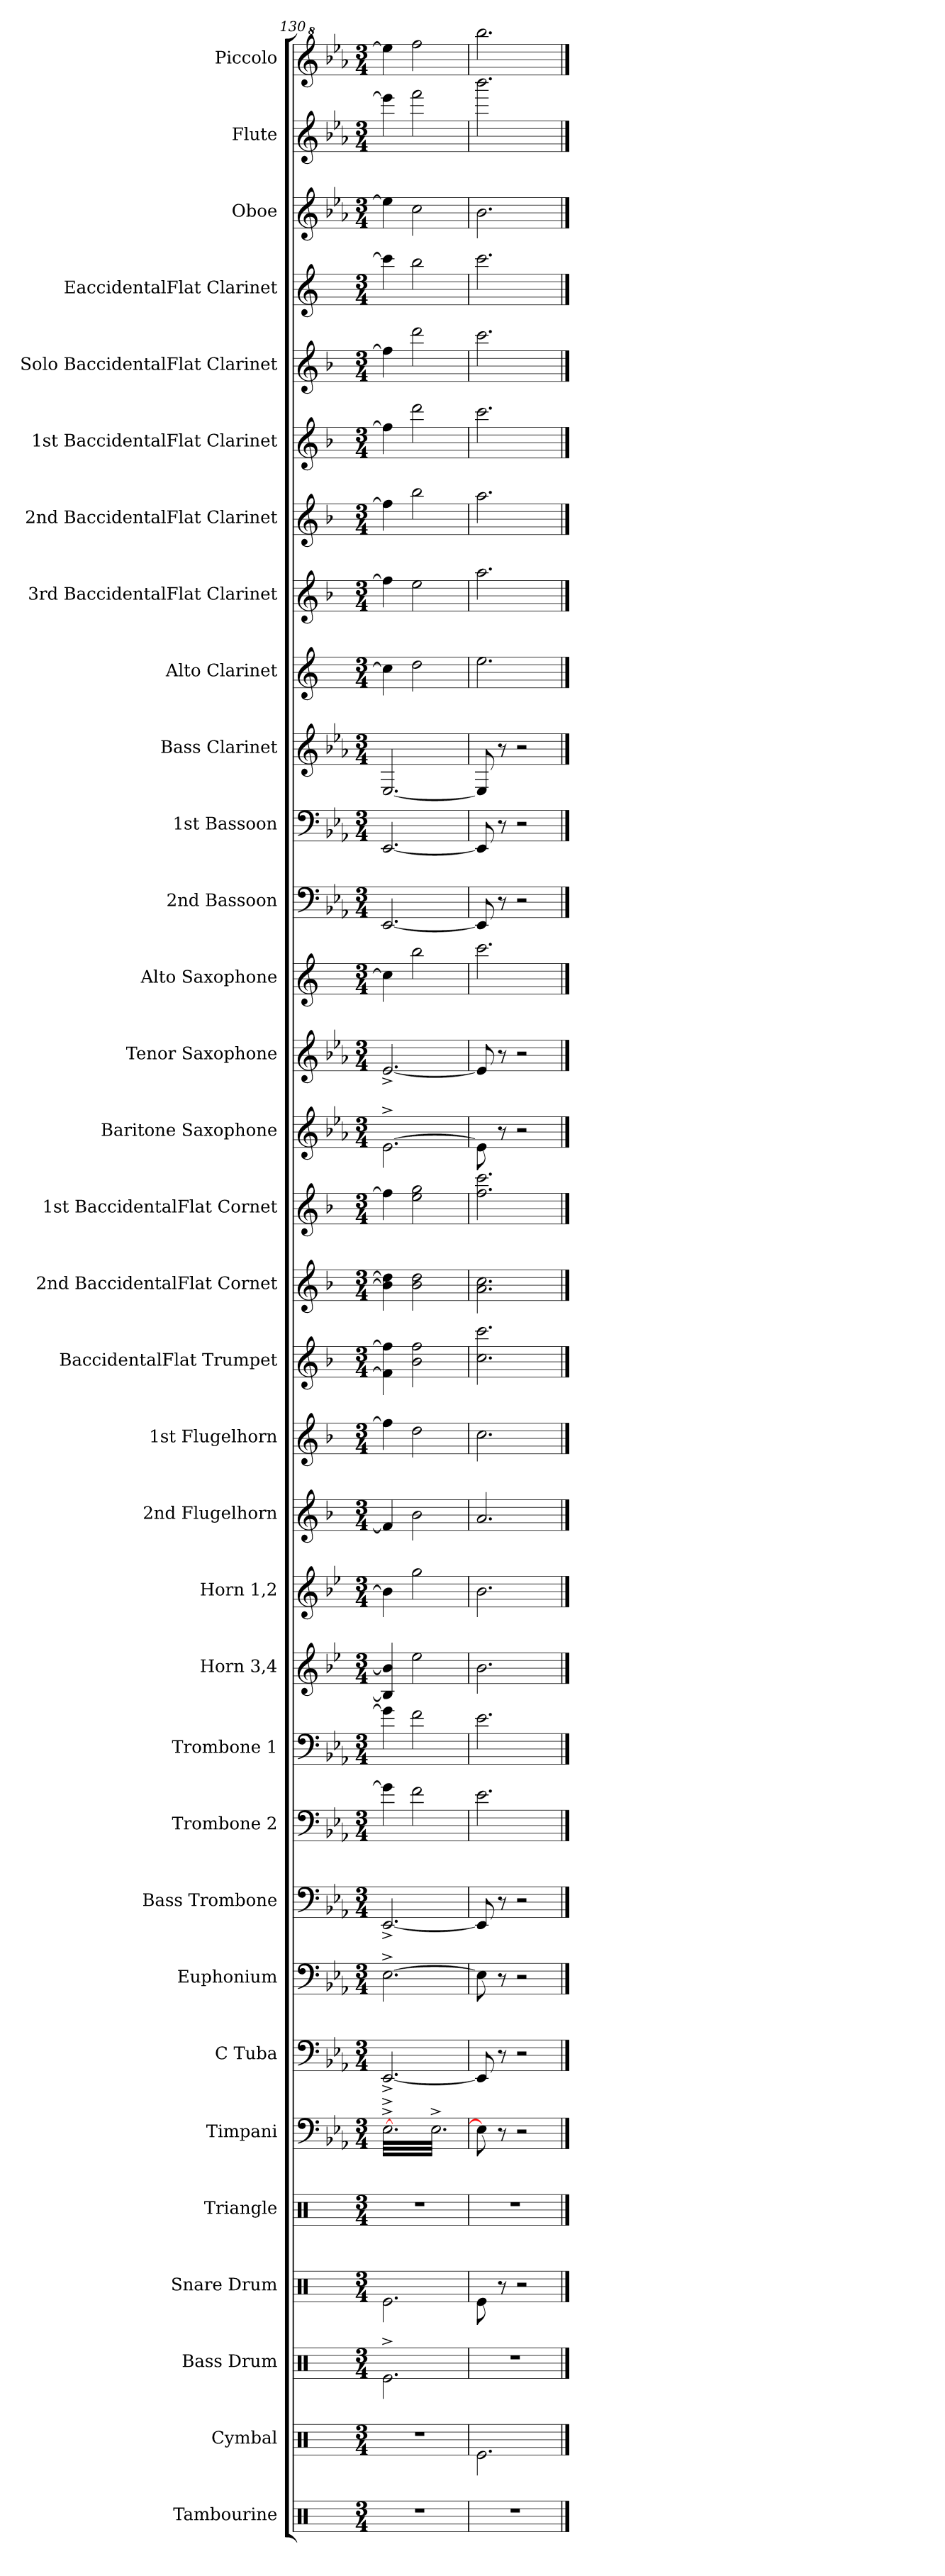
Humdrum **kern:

**kern	**kern	**kern	**kern	**kern	**kern	**kern	**kern	**kern	**kern	**kern	**kern	**kern	**kern	**kern	**kern	**kern	**kern	**kern	**kern	**kern	**kern	**kern	**kern	**kern	**kern	**kern	**kern	**kern	**kern	**kern	**kern	**kern
*part33	*part32	*part31	*part30	*part29	*part28	*part27	*part26	*part25	*part24	*part23	*part22	*part21	*part20	*part19	*part18	*part17	*part16	*part15	*part14	*part13	*part12	*part11	*part10	*part9	*part8	*part7	*part6	*part5	*part4	*part3	*part2	*part1
*staff33	*staff32	*staff31	*staff30	*staff29	*staff28	*staff27	*staff26	*staff25	*staff24	*staff23	*staff22	*staff21	*staff20	*staff19	*staff18	*staff17	*staff16	*staff15	*staff14	*staff13	*staff12	*staff11	*staff10	*staff9	*staff8	*staff7	*staff6	*staff5	*staff4	*staff3	*staff2	*staff1
*I"Tambourine	*I"Cymbal	*I"Bass Drum	*I"Snare Drum	*I"Triangle	*I"Timpani	*I"C Tuba	*I"Euphonium	*I"Bass Trombone	*I"Trombone 2	*I"Trombone 1	*I"Horn 3,4	*I"Horn 1,2	*I"2nd Flugelhorn	*I"1st Flugelhorn	*I"BaccidentalFlat Trumpet	*I"2nd BaccidentalFlat Cornet	*I"1st BaccidentalFlat Cornet	*I"Baritone Saxophone	*I"Tenor Saxophone	*I"Alto Saxophone	*I"2nd Bassoon	*I"1st Bassoon	*I"Bass Clarinet	*I"Alto Clarinet	*I"3rd BaccidentalFlat Clarinet	*I"2nd BaccidentalFlat Clarinet	*I"1st BaccidentalFlat Clarinet	*I"Solo BaccidentalFlat Clarinet	*I"EaccidentalFlat Clarinet	*I"Oboe	*I"Flute	*I"Piccolo
*I'Tamb.	*I'Cym.	*I'B. Dr.	*I'Sn. Dr.	*I'Trgl.	*I'Timp.	*I'C Tu.	*I'Eu.	*I'B. Trb.	*I'Trb. 2	*I'Trb. 1	*I'Hn. 3,4	*I'Hn. 1,2	*I'2nd Flghn.	*I'1st Flghn.	*I'BaccidentalFlat Tpt.	*I'2nd BaccidentalFlat Cnt.	*I'1st BaccidentalFlat Cnt.	*I'Bar. Sax.	*I'T. Sax.	*I'A. Sax.	*I'2nd Bsn.	*I'1st Bsn.	*I'B. Cl.	*I'A. Cl.	*I'3rd BaccidentalFlat Cl.	*I'2nd BaccidentalFlat Cl.	*I'1st BaccidentalFlat Cl.	*I'Solo BaccidentalFlat Cl.	*I'EaccidentalFlat Cl.	*I'Ob.	*I'Fl.	*I'Picc.
*clefX	*clefX	*clefX	*clefX	*clefX	*clefF4	*clefF4	*clefF4	*clefF4	*clefF4	*clefF4	*clefG2	*clefG2	*clefG2	*clefG2	*clefG2	*clefG2	*clefG2	*clefG2	*clefG2	*clefG2	*clefF4	*clefF4	*clefG2	*clefG2	*clefG2	*clefG2	*clefG2	*clefG2	*clefG2	*clefG2	*clefG2	*clefG^2
*	*	*	*	*	*	*	*	*	*	*	*ITrd4c7	*ITrd4c7	*ITrd1c2	*ITrd1c2	*ITrd1c2	*ITrd1c2	*ITrd1c2	*ITrd12c21	*ITrd8c14	*ITrd5c9	*	*	*ITrd8c14	*ITrd5c9	*ITrd1c2	*ITrd1c2	*ITrd1c2	*ITrd1c2	*ITrd-2c-3	*	*	*ITrd-7c-12
*k[]	*k[]	*k[]	*k[]	*k[]	*k[b-e-a-]	*k[b-e-a-]	*k[b-e-a-]	*k[b-e-a-]	*k[b-e-a-]	*k[b-e-a-]	*k[b-e-a-]	*k[b-e-a-]	*k[b-e-a-]	*k[b-e-a-]	*k[b-e-a-]	*k[b-e-a-]	*k[b-e-a-]	*k[b-e-a-]	*k[b-e-a-]	*k[b-e-a-]	*k[b-e-a-]	*k[b-e-a-]	*k[b-e-a-]	*k[b-e-a-]	*k[b-e-a-]	*k[b-e-a-]	*k[b-e-a-]	*k[b-e-a-]	*k[b-e-a-]	*k[b-e-a-]	*k[b-e-a-]	*k[b-e-a-]
*M3/4	*M3/4	*M3/4	*M3/4	*M3/4	*M3/4	*M3/4	*M3/4	*M3/4	*M3/4	*M3/4	*M3/4	*M3/4	*M3/4	*M3/4	*M3/4	*M3/4	*M3/4	*M3/4	*M3/4	*M3/4	*M3/4	*M3/4	*M3/4	*M3/4	*M3/4	*M3/4	*M3/4	*M3/4	*M3/4	*M3/4	*M3/4	*M3/4
*MM65	*MM65	*MM65	*MM65	*MM65	*MM65	*MM65	*MM65	*MM65	*MM65	*MM65	*MM65	*MM65	*MM65	*MM65	*MM65	*MM65	*MM65	*MM65	*MM65	*MM65	*MM65	*MM65	*MM65	*MM65	*MM65	*MM65	*MM65	*MM65	*MM65	*MM65	*MM65	*MM65
=130	=130	=130	=130	=130	=130	=130	=130	=130	=130	=130	=130	=130	=130	=130	=130	=130	=130	=130	=130	=130	=130	=130	=130	=130	=130	=130	=130	=130	=130	=130	=130	=130
*	*	*	*	*	*tremolo	*	*	*	*	*	*	*	*	*	*	*	*	*	*	*	*	*	*	*	*	*	*	*	*	*	*	*
2.r	2.r	2.Re^\	2.Re\	2.r	[32E-^\LLL	[2.EE-^/	[2.E-^\	[2.EE-^/	4g\]	4g\]	4E-/] 4e-/]	4e-\]	4e-/]	4ee-\]	4e-\] 4ee-\]	4a-\] 4cc\]	4ee-\]	[2.E-^\	[2.E-^/	4e-\]	[2.EE-/	[2.EE-/	[2.EE-/	4e-\]	4ee-\]	4ee-\]	4ee-\]	4ee-\]	4eee-\]	4ee-\]	4eee-\]	4eeee-\]
.	.	.	.	.	32E-^\	.	.	.	.	.	.	.	.	.	.	.	.	.	.	.	.	.	.	.	.	.	.	.	.	.	.	.
.	.	.	.	.	32E-^\	.	.	.	.	.	.	.	.	.	.	.	.	.	.	.	.	.	.	.	.	.	.	.	.	.	.	.
.	.	.	.	.	32E-^\	.	.	.	.	.	.	.	.	.	.	.	.	.	.	.	.	.	.	.	.	.	.	.	.	.	.	.
.	.	.	.	.	32E-^\	.	.	.	.	.	.	.	.	.	.	.	.	.	.	.	.	.	.	.	.	.	.	.	.	.	.	.
.	.	.	.	.	32E-^\	.	.	.	.	.	.	.	.	.	.	.	.	.	.	.	.	.	.	.	.	.	.	.	.	.	.	.
.	.	.	.	.	32E-^\	.	.	.	.	.	.	.	.	.	.	.	.	.	.	.	.	.	.	.	.	.	.	.	.	.	.	.
.	.	.	.	.	32E-^\	.	.	.	.	.	.	.	.	.	.	.	.	.	.	.	.	.	.	.	.	.	.	.	.	.	.	.
*	*	*	*	*	*	*	*	*	*	*	*	*	*	*	*	*	*	*	*	*	*	*	*	*	*	*	*	*	*	*	*	*MM60
.	.	.	.	.	32E-^\	.	.	.	2f\	2f\	2a-\	2cc\	2a-\	2cc\	2a-\ 2ee-\	2a-\ 2cc\	2dd\ 2ff\	.	.	2dd\	.	.	.	2f\	2dd\	2aa-\	2ccc\	2ccc\	2ddd\	2cc\	2fff\	2ffff\
.	.	.	.	.	32E-^\	.	.	.	.	.	.	.	.	.	.	.	.	.	.	.	.	.	.	.	.	.	.	.	.	.	.	.
.	.	.	.	.	32E-^\	.	.	.	.	.	.	.	.	.	.	.	.	.	.	.	.	.	.	.	.	.	.	.	.	.	.	.
.	.	.	.	.	32E-^\	.	.	.	.	.	.	.	.	.	.	.	.	.	.	.	.	.	.	.	.	.	.	.	.	.	.	.
.	.	.	.	.	32E-^\	.	.	.	.	.	.	.	.	.	.	.	.	.	.	.	.	.	.	.	.	.	.	.	.	.	.	.
.	.	.	.	.	32E-^\	.	.	.	.	.	.	.	.	.	.	.	.	.	.	.	.	.	.	.	.	.	.	.	.	.	.	.
.	.	.	.	.	32E-^\	.	.	.	.	.	.	.	.	.	.	.	.	.	.	.	.	.	.	.	.	.	.	.	.	.	.	.
.	.	.	.	.	32E-^\	.	.	.	.	.	.	.	.	.	.	.	.	.	.	.	.	.	.	.	.	.	.	.	.	.	.	.
.	.	.	.	.	32E-^\	.	.	.	.	.	.	.	.	.	.	.	.	.	.	.	.	.	.	.	.	.	.	.	.	.	.	.
.	.	.	.	.	32E-^\	.	.	.	.	.	.	.	.	.	.	.	.	.	.	.	.	.	.	.	.	.	.	.	.	.	.	.
.	.	.	.	.	32E-^\	.	.	.	.	.	.	.	.	.	.	.	.	.	.	.	.	.	.	.	.	.	.	.	.	.	.	.
.	.	.	.	.	32E-^\	.	.	.	.	.	.	.	.	.	.	.	.	.	.	.	.	.	.	.	.	.	.	.	.	.	.	.
.	.	.	.	.	32E-^\	.	.	.	.	.	.	.	.	.	.	.	.	.	.	.	.	.	.	.	.	.	.	.	.	.	.	.
.	.	.	.	.	32E-^\	.	.	.	.	.	.	.	.	.	.	.	.	.	.	.	.	.	.	.	.	.	.	.	.	.	.	.
.	.	.	.	.	32E-^\	.	.	.	.	.	.	.	.	.	.	.	.	.	.	.	.	.	.	.	.	.	.	.	.	.	.	.
.	.	.	.	.	32E-^\JJJ	.	.	.	.	.	.	.	.	.	.	.	.	.	.	.	.	.	.	.	.	.	.	.	.	.	.	.
*	*	*	*	*	*Xtremolo	*	*	*	*	*	*	*	*	*	*	*	*	*	*	*	*	*	*	*	*	*	*	*	*	*	*	*
=131	=131	=131	=131	=131	=131	=131	=131	=131	=131	=131	=131	=131	=131	=131	=131	=131	=131	=131	=131	=131	=131	=131	=131	=131	=131	=131	=131	=131	=131	=131	=131	=131
2.r	2.Re\	2.r	8Re\	2.r	8E-\]	8EE-/]	8E-\]	8EE-/]	2.e-\	2.e-\	2.e-\	2.e-\	2.g/	2.b-\	2.b-\ 2.bb-\	2.g\ 2.b-\	2.ee-\ 2.bb-\	8E-\]	8E-/]	2.ee-\	8EE-/]	8EE-/]	8EE-/]	2.g\	2.gg\	2.gg\	2.bb-\	2.bb-\	2.eee-\	2.b-\	2.bbb-\	2.bbbb-\
.	.	.	8r	.	8r	8r	8r	8r	.	.	.	.	.	.	.	.	.	8r	8r	.	8r	8r	8r	.	.	.	.	.	.	.	.	.
.	.	.	2r	.	2r	2r	2r	2r	.	.	.	.	.	.	.	.	.	2r	2r	.	2r	2r	2r	.	.	.	.	.	.	.	.	.
==	==	==	==	==	==	==	==	==	==	==	==	==	==	==	==	==	==	==	==	==	==	==	==	==	==	==	==	==	==	==	==	==
*-	*-	*-	*-	*-	*-	*-	*-	*-	*-	*-	*-	*-	*-	*-	*-	*-	*-	*-	*-	*-	*-	*-	*-	*-	*-	*-	*-	*-	*-	*-	*-	*-
